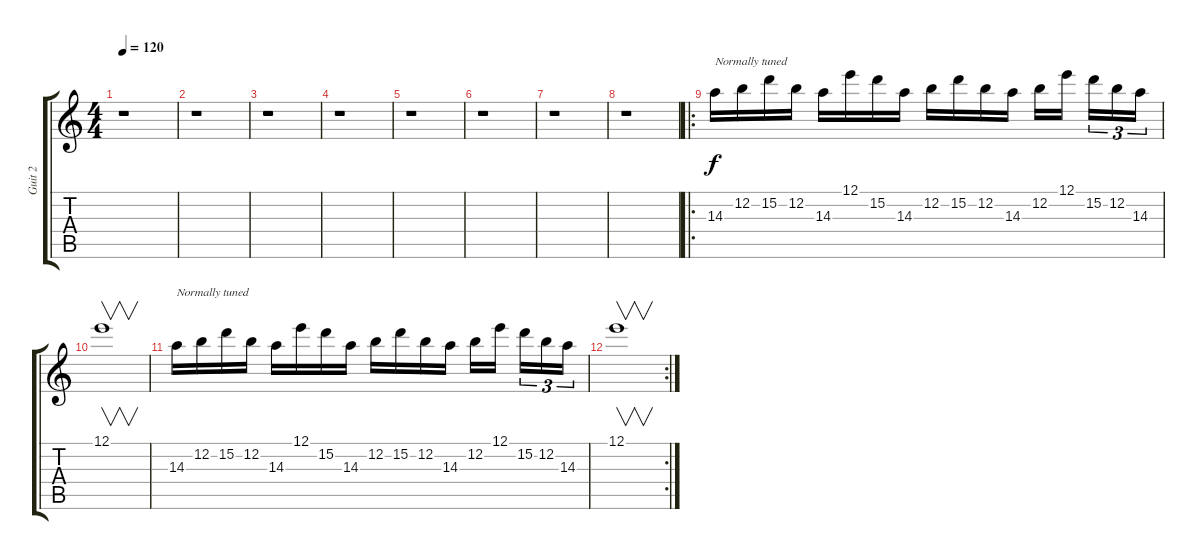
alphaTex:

\track ("Guit 2" "Guit 2") {instrument distortionguitar}
\staff {score tabs}
\tuning (E4 B3 G3 D3 A2 E2) {hide}
\ts (4 4)
\tempo 120
\clef g2
\ks c
r.1{dy f instrument distortionguitar} |
r.1 |
r.1 |
r.1 |
r.1 |
r.1 |
r.1 |
r.1 |
\ro
14.3.16{txt "Normally tuned"} 12.2.16 15.2.16 12.2.16 14.3.16 12.1.16 15.2.16 14.3.16 12.2.16 15.2.16 12.2.16 14.3.16 12.2.16 12.1.16 15.2.16{tu (3 2)} 12.2.16{tu (3 2)} 14.3.16{tu (3 2)} |
12.1.1{v} |
14.3.16{txt "Normally tuned"} 12.2.16 15.2.16 12.2.16 14.3.16 12.1.16 15.2.16 14.3.16 12.2.16 15.2.16 12.2.16 14.3.16 12.2.16 12.1.16 15.2.16{tu (3 2)} 12.2.16{tu (3 2)} 14.3.16{tu (3 2)} |
\rc 2
12.1.1{v}
